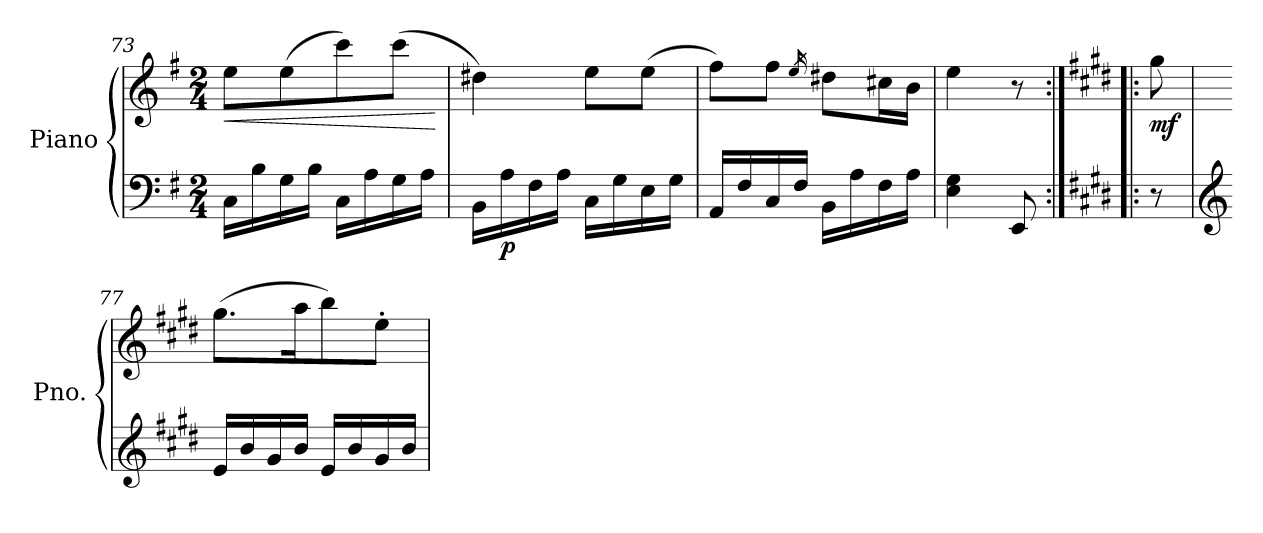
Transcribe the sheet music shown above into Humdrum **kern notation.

**kern	**kern	**dynam
*part1	*part1	*part1
*staff2	*staff1	*staff1/2
*I"Piano	*	*
*I'Pno.	*	*
!!LO:LB:g=z
*clefF4	*clefG2	*
*k[f#]	*k[f#]	*
*M2/4	*M2/4	*
=73	=73	=73
!	!	!LO:HP:b
16C\LL	8ee\L	<
16B\	.	.
16G\	(>8ee\	.
16B\JJ	.	.
16C\LL	8ccc\)	.
16A\	.	.
16G\	(>8ccc\J	.
16A\JJ	.	.
.	.	[
=74	=74	=74
!	!	!LO:DY:b
16BB\LL	4dd#X\)	other-dynamics
!	!	!LO:DY:b=2
16A\	.	p
16F#\	.	.
16A\JJ	.	.
16C\LL	8ee\L	.
16G\	.	.
16E\	(>8ee\J	.
16G\JJ	.	.
=75	=75	=75
16AA/LL	8ff#\L)	.
16F#/	.	.
16C/	8ff#\J	.
16F#/JJ	.	.
.	16qee/	.
16BB\LL	8dd#X\L	.
16A\	.	.
16F#\	16cc#X\L	.
16A\JJ	16b\JJ	.
=76	=76	=76
4E\ 4G\	4ee\	.
8EE/	8r	.
=76X5:|!|:	=76X5:|!|:	=76X5:|!|:
*k[f#c#g#d#]	*k[f#c#g#d#]	*
!	!	!LO:DY:b
8r	8gg#\	mf
=77	=77	=77
*clefG2	*	*
16e/LL	(>8.gg#\L	.
16b/	.	.
16g#/	.	.
16b/JJ	16aa\K	.
16e/LL	8bb\)	.
16b/	.	.
16g#/	8ee'\J	.
16b/JJ	.	.
=	=	=
*-	*-	*-
